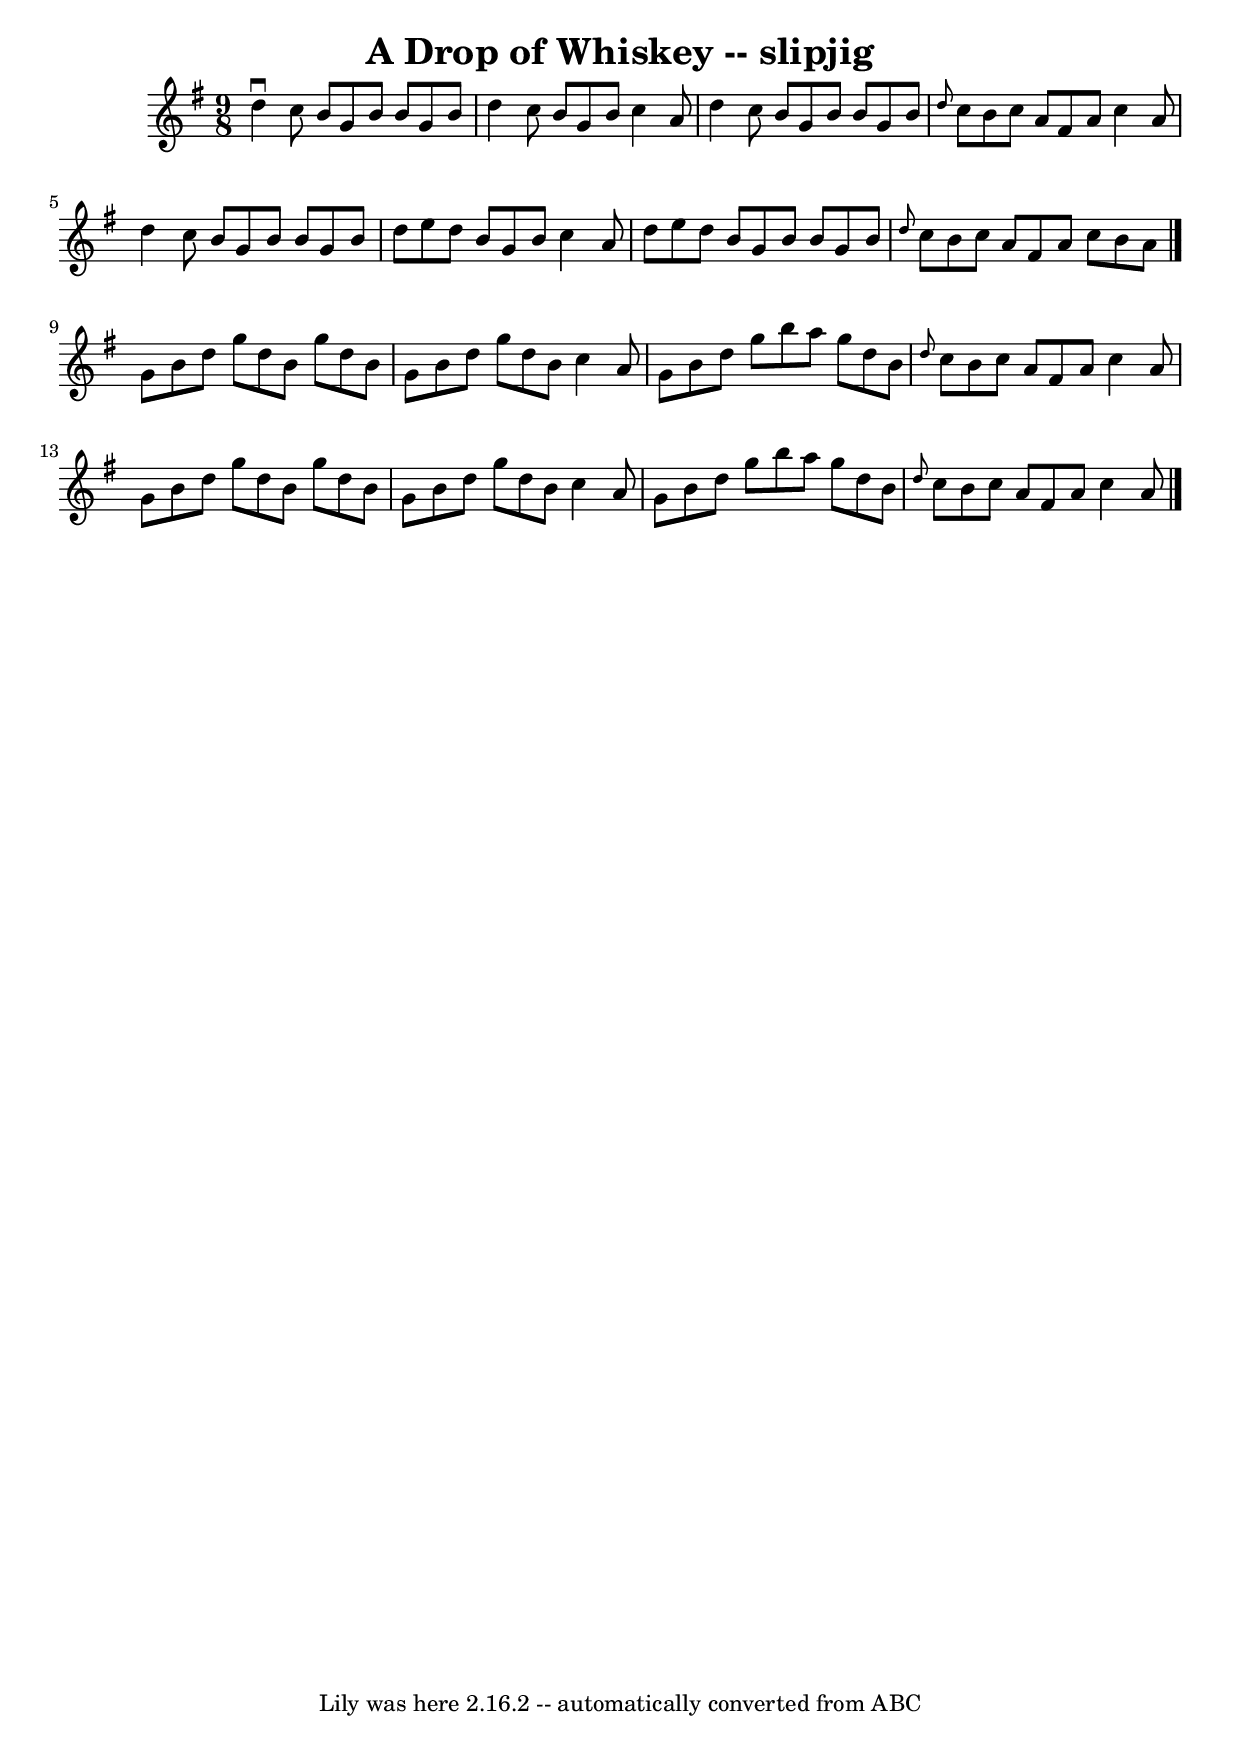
\version "2.16.2"
\include "Mammoth.ily"
\header {
  %% book = "Ryan's Mammoth Collection"
  crossRefNumber = "1"
  footnotes = ""
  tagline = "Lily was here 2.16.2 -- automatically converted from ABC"
  title = "A Drop of Whiskey -- slipjig"

}
voicedefault =  {


  \time 9/8 
  \key g \major
  d''4^\downbow c''8 b'8 g'8 b'8 b'8    
  g'8 b'8  |
  d''4 c''8 b'8 g'8 b'8 c''4 a'8  
  |
  d''4 c''8 b'8 g'8 b'8 b'8 g'8 b'8  |
  
  \grace { d''8  
	 } c''8 b'8 c''8 a'8 fis'8 a'8 c''4 a'8 
  |
  d''4 c''8 b'8 g'8 b'8 b'8 g'8 b'8  |
  
  d''8 e''8 d''8 b'8 g'8 b'8 c''4 a'8  |
  d''8    
  e''8 d''8 b'8 g'8 b'8 b'8 g'8 b'8  |
  \grace {    
    d''8  
  } c''8 b'8 c''8 a'8 fis'8 a'8 c''8 b'8 a'8  
  \bar "|." g'8 b'8 d''8 g''8 d''8 b'8 g''8 d''8 b'8  
  |
  g'8 b'8 d''8 g''8 d''8 b'8 c''4 a'8  |
  
  g'8 b'8 d''8 g''8 b''8 a''8 g''8 d''8 b'8  |
  
  \grace { d''8  
	 } c''8 b'8 c''8 a'8 fis'8 a'8 c''4 a'8 
  |
  g'8 b'8 d''8 g''8 d''8 b'8 g''8 d''8 b'8  
  |
  g'8 b'8 d''8 g''8 d''8 b'8 c''4 a'8  |
  
  g'8 b'8 d''8 g''8 b''8 a''8 g''8 d''8 b'8  |
  
  \grace { d''8  
	 } c''8 b'8 c''8 a'8 fis'8 a'8 c''4 a'8 
  \bar "|."   

}

\score{
  <<

    \context Staff="default"
    {
      \voicedefault 
      
    }

  >>
  \layout {
    
  }
  \midi {
  }

}
